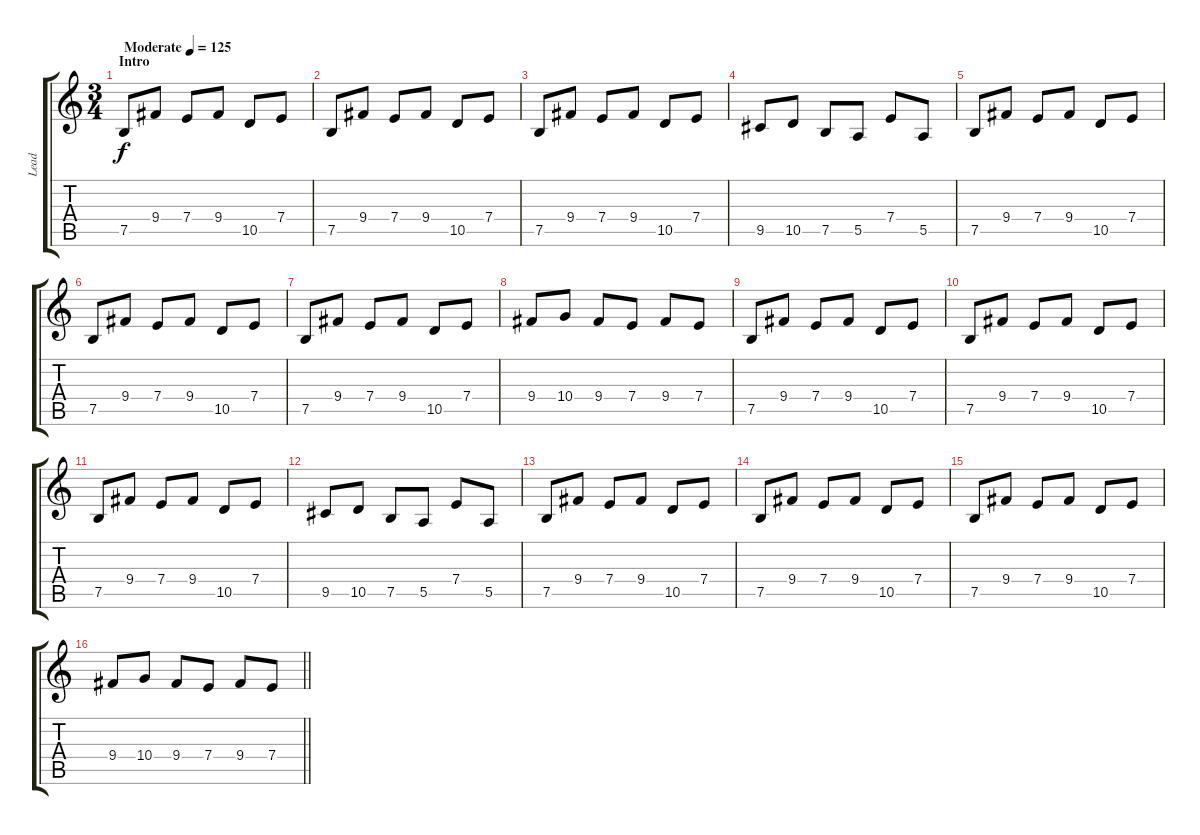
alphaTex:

\track ("Lead" "Lead") {instrument distortionguitar}
\staff {score tabs}
\tuning (B3 Gb3 D3 A2 E2 B1) {hide}
\ts (3 4)
\section ("" "Intro")
\tempo (125 "Moderate")
\clef g2
\ks c
7.5.8{dy f instrument distortionguitar} 9.4.8 7.4.8 9.4.8 10.5.8 7.4.8 |
7.5.8 9.4.8 7.4.8 9.4.8 10.5.8 7.4.8 |
7.5.8 9.4.8 7.4.8 9.4.8 10.5.8 7.4.8 |
9.5.8 10.5.8 7.5.8 5.5.8 7.4.8 5.5.8 |
7.5.8 9.4.8 7.4.8 9.4.8 10.5.8 7.4.8 |
7.5.8 9.4.8 7.4.8 9.4.8 10.5.8 7.4.8 |
7.5.8 9.4.8 7.4.8 9.4.8 10.5.8 7.4.8 |
9.4.8 10.4.8 9.4.8 7.4.8 9.4.8 7.4.8 |
7.5.8 9.4.8 7.4.8 9.4.8 10.5.8 7.4.8 |
7.5.8 9.4.8 7.4.8 9.4.8 10.5.8 7.4.8 |
7.5.8 9.4.8 7.4.8 9.4.8 10.5.8 7.4.8 |
9.5.8 10.5.8 7.5.8 5.5.8 7.4.8 5.5.8 |
7.5.8 9.4.8 7.4.8 9.4.8 10.5.8 7.4.8 |
7.5.8 9.4.8 7.4.8 9.4.8 10.5.8 7.4.8 |
7.5.8 9.4.8 7.4.8 9.4.8 10.5.8 7.4.8 |
\barLineRight lightlight
9.4.8 10.4.8 9.4.8 7.4.8 9.4.8 7.4.8
